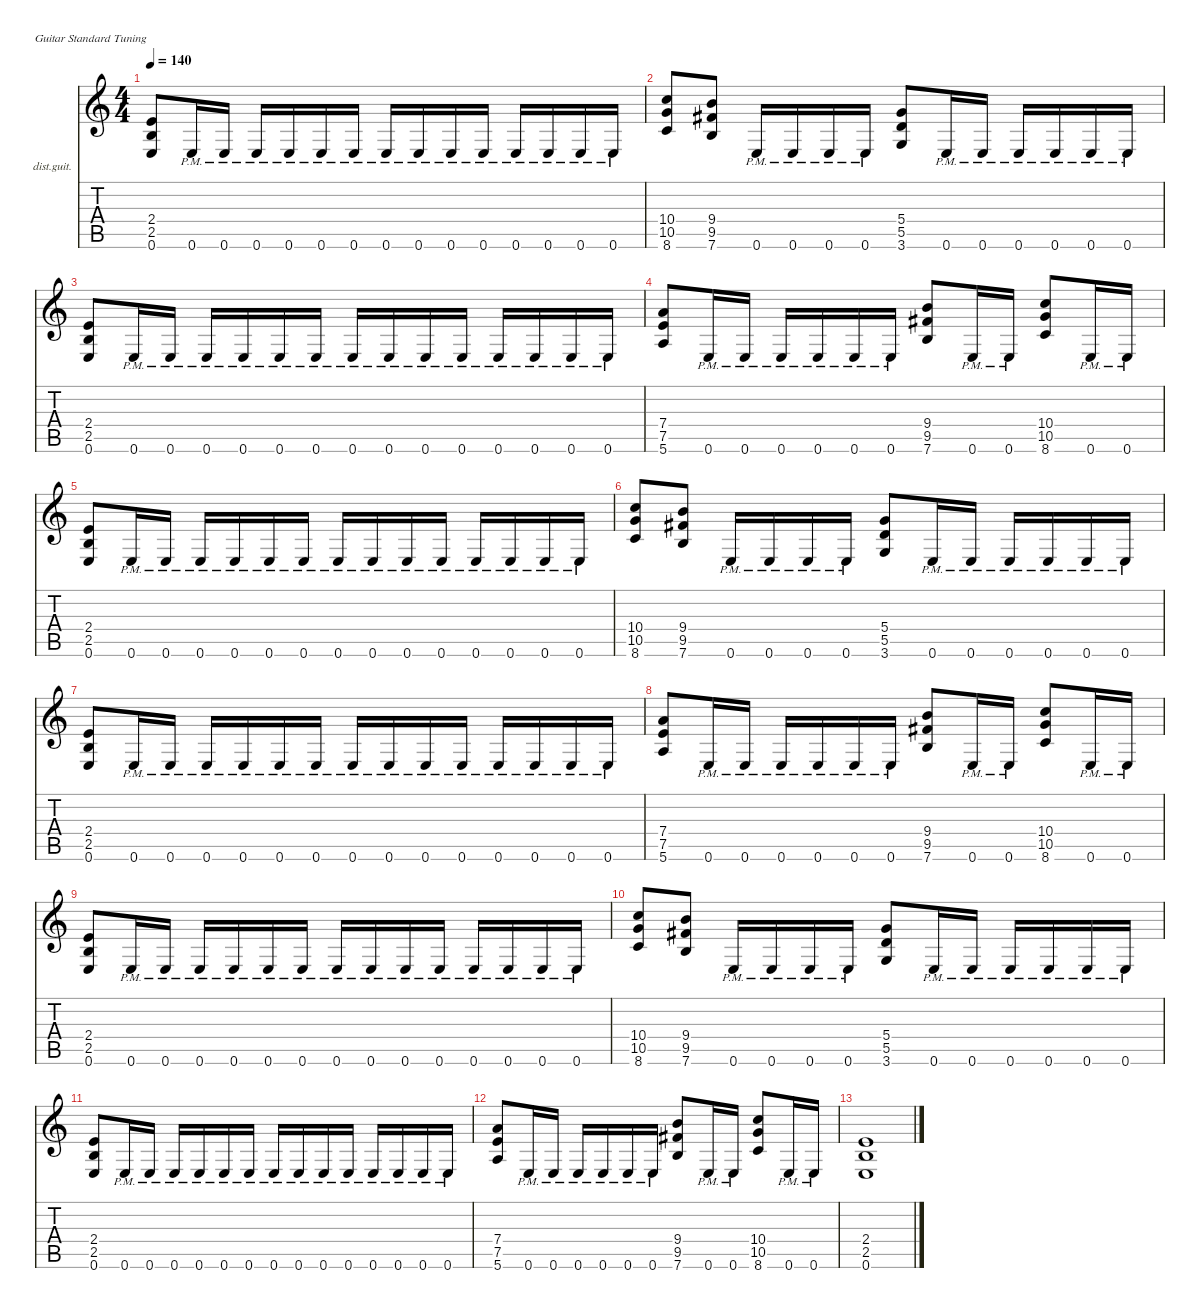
\defaultSystemsLayout 4
\hideDynamics
\bracketExtendMode nobrackets
\firstSystemTrackNameOrientation horizontal
\otherSystemsTrackNameOrientation horizontal
\track ("Lead Guitar" "dist.guit.") {instrument distortionguitar}
\staff {score tabs}
\tuning (E4 B3 G3 D3 A2 E2)
\ts (4 4)
\beaming (8 2 2 2 2)
\tempo 140
\clef g2
\ks c
(0.6 2.5 2.4).8{dy mf instrument distortionguitar} 0.6{pm}.16 0.6{pm}.16 0.6{pm}.16 0.6{pm}.16 0.6{pm}.16 0.6{pm}.16 0.6{pm}.16 0.6{pm}.16 0.6{pm}.16 0.6{pm}.16 0.6{pm}.16 0.6{pm}.16 0.6{pm}.16 0.6{pm}.16 |
(8.6 10.5 10.4).8 (7.6 9.5{acc #} 9.4).8 0.6{pm}.16 0.6{pm}.16 0.6{pm}.16 0.6{pm}.16 (3.6 5.5 5.4).8 0.6{pm}.16 0.6{pm}.16 0.6{pm}.16 0.6{pm}.16 0.6{pm}.16 0.6{pm}.16 |
(0.6 2.5 2.4).8 0.6{pm}.16 0.6{pm}.16 0.6{pm}.16 0.6{pm}.16 0.6{pm}.16 0.6{pm}.16 0.6{pm}.16 0.6{pm}.16 0.6{pm}.16 0.6{pm}.16 0.6{pm}.16 0.6{pm}.16 0.6{pm}.16 0.6{pm}.16 |
(5.6 7.5 7.4).8 0.6{pm}.16 0.6{pm}.16 0.6{pm}.16 0.6{pm}.16 0.6{pm}.16 0.6{pm}.16 (7.6 9.5{acc #} 9.4).8 0.6{pm}.16 0.6{pm}.16 (8.6 10.5 10.4).8 0.6{pm}.16 0.6{pm}.16 |
(0.6 2.5 2.4).8 0.6{pm}.16 0.6{pm}.16 0.6{pm}.16 0.6{pm}.16 0.6{pm}.16 0.6{pm}.16 0.6{pm}.16 0.6{pm}.16 0.6{pm}.16 0.6{pm}.16 0.6{pm}.16 0.6{pm}.16 0.6{pm}.16 0.6{pm}.16 |
(8.6 10.5 10.4).8 (7.6 9.5{acc #} 9.4).8 0.6{pm}.16 0.6{pm}.16 0.6{pm}.16 0.6{pm}.16 (3.6 5.5 5.4).8 0.6{pm}.16 0.6{pm}.16 0.6{pm}.16 0.6{pm}.16 0.6{pm}.16 0.6{pm}.16 |
(0.6 2.5 2.4).8 0.6{pm}.16 0.6{pm}.16 0.6{pm}.16 0.6{pm}.16 0.6{pm}.16 0.6{pm}.16 0.6{pm}.16 0.6{pm}.16 0.6{pm}.16 0.6{pm}.16 0.6{pm}.16 0.6{pm}.16 0.6{pm}.16 0.6{pm}.16 |
(5.6 7.5 7.4).8 0.6{pm}.16 0.6{pm}.16 0.6{pm}.16 0.6{pm}.16 0.6{pm}.16 0.6{pm}.16 (7.6 9.5{acc #} 9.4).8 0.6{pm}.16 0.6{pm}.16 (8.6 10.5 10.4).8 0.6{pm}.16 0.6{pm}.16 |
(0.6 2.5 2.4).8 0.6{pm}.16 0.6{pm}.16 0.6{pm}.16 0.6{pm}.16 0.6{pm}.16 0.6{pm}.16 0.6{pm}.16 0.6{pm}.16 0.6{pm}.16 0.6{pm}.16 0.6{pm}.16 0.6{pm}.16 0.6{pm}.16 0.6{pm}.16 |
(8.6 10.5 10.4).8 (7.6 9.5{acc #} 9.4).8 0.6{pm}.16 0.6{pm}.16 0.6{pm}.16 0.6{pm}.16 (3.6 5.5 5.4).8 0.6{pm}.16 0.6{pm}.16 0.6{pm}.16 0.6{pm}.16 0.6{pm}.16 0.6{pm}.16 |
(0.6 2.5 2.4).8 0.6{pm}.16 0.6{pm}.16 0.6{pm}.16 0.6{pm}.16 0.6{pm}.16 0.6{pm}.16 0.6{pm}.16 0.6{pm}.16 0.6{pm}.16 0.6{pm}.16 0.6{pm}.16 0.6{pm}.16 0.6{pm}.16 0.6{pm}.16 |
(5.6 7.5 7.4).8 0.6{pm}.16 0.6{pm}.16 0.6{pm}.16 0.6{pm}.16 0.6{pm}.16 0.6{pm}.16 (7.6 9.5{acc #} 9.4).8 0.6{pm}.16 0.6{pm}.16 (8.6 10.5 10.4).8 0.6{pm}.16 0.6{pm}.16 |
(0.6 2.5 2.4).1
